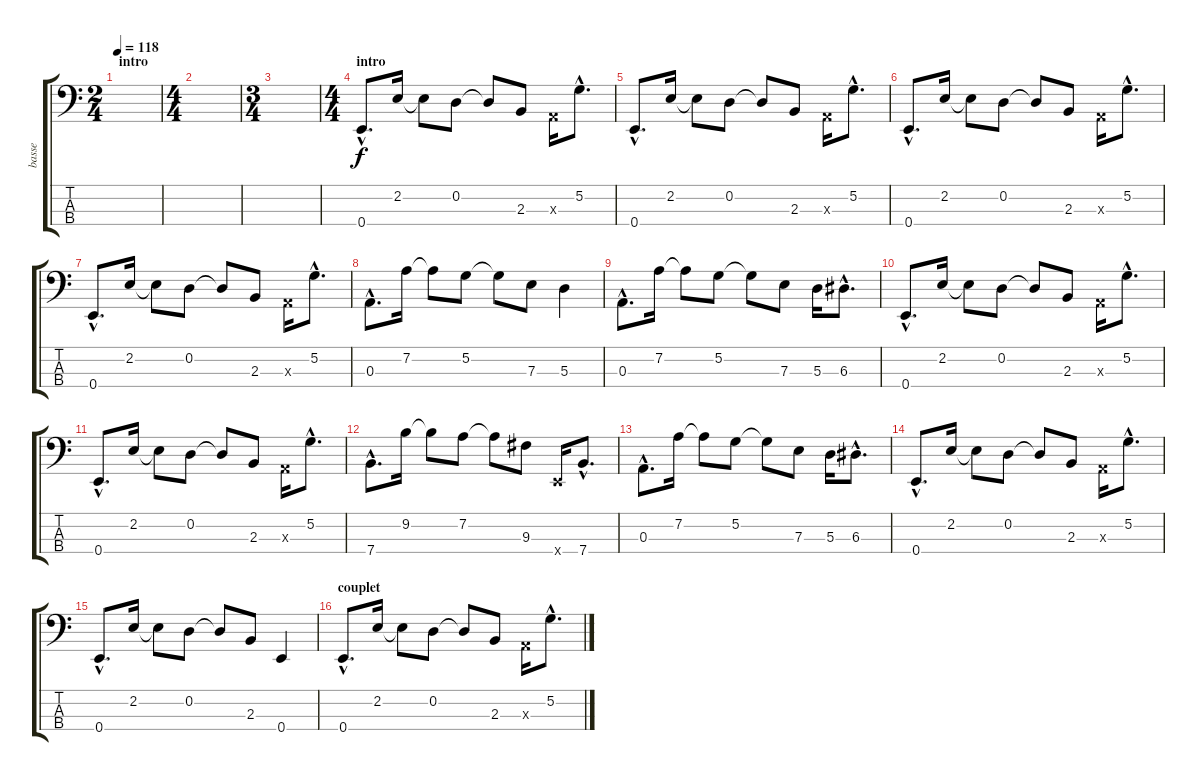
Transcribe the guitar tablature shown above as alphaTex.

\track ("basse" "basse") {instrument electricbassfinger}
\staff {score tabs}
\tuning (G2 D2 A1 E1) {hide}
\ts (2 4)
\section ("" "intro")
\tempo 118
\clef f4
\ks c
|
\ts (4 4)
|
\ts (3 4)
|
\ts (4 4)
\section ("" "intro")
0.4{hac}.8{d} 2.2.16 2.2{t}.8 0.2.8 0.2{t}.8 2.3.8 0.3{x}.16 5.2{hac}.8{d} |
0.4{hac}.8{d} 2.2.16 2.2{t}.8 0.2.8 0.2{t}.8 2.3.8 0.3{x}.16 5.2{hac}.8{d} |
0.4{hac}.8{d} 2.2.16 2.2{t}.8 0.2.8 0.2{t}.8 2.3.8 0.3{x}.16 5.2{hac}.8{d} |
0.4{hac}.8{d} 2.2.16 2.2{t}.8 0.2.8 0.2{t}.8 2.3.8 0.3{x}.16 5.2{hac}.8{d} |
0.3{hac}.8{d} 7.2.16 7.2{t}.8 5.2.8 5.2{t}.8 7.3.8 5.3.4 |
0.3{hac}.8{d} 7.2.16 7.2{t}.8 5.2.8 5.2{t}.8 7.3.8 5.3.16 6.3{hac}.8{d} |
0.4{hac}.8{d} 2.2.16 2.2{t}.8 0.2.8 0.2{t}.8 2.3.8 0.3{x}.16 5.2{hac}.8{d} |
0.4{hac}.8{d} 2.2.16 2.2{t}.8 0.2.8 0.2{t}.8 2.3.8 0.3{x}.16 5.2{hac}.8{d} |
7.4{hac}.8{d} 9.2.16 9.2{t}.8 7.2.8 7.2{t}.8 9.3.8 0.4{x}.16 7.4{hac}.8{d} |
0.3{hac}.8{d} 7.2.16 7.2{t}.8 5.2.8 5.2{t}.8 7.3.8 5.3.16 6.3{hac}.8{d} |
0.4{hac}.8{d} 2.2.16 2.2{t}.8 0.2.8 0.2{t}.8 2.3.8 0.3{x}.16 5.2{hac}.8{d} |
0.4{hac}.8{d} 2.2.16 2.2{t}.8 0.2.8 0.2{t}.8 2.3.8 0.4.4 |
\section ("" "couplet")
0.4{hac}.8{d} 2.2.16 2.2{t}.8 0.2.8 0.2{t}.8 2.3.8 0.3{x}.16 5.2{hac}.8{d}
